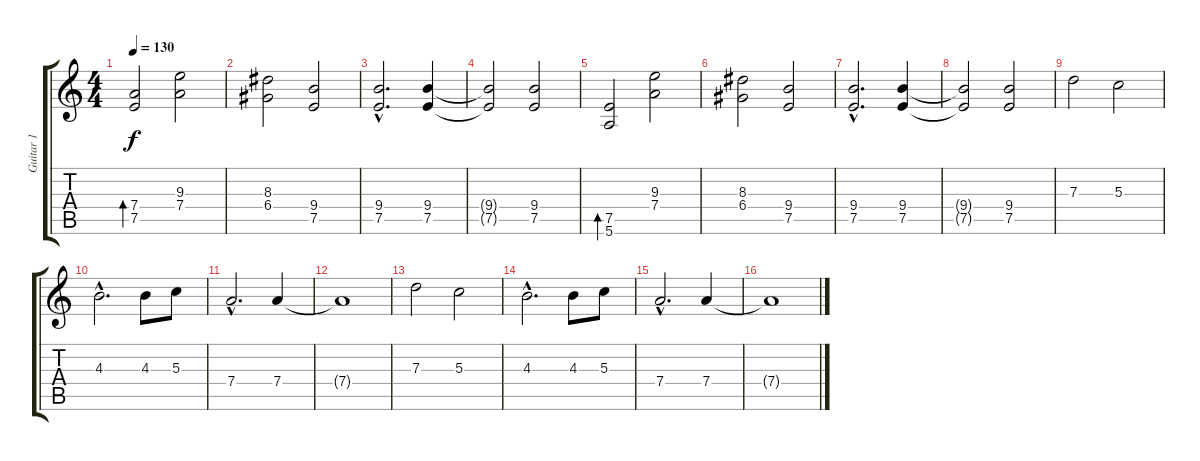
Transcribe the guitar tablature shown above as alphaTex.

\track ("Guitar 1" "Guitar 1") {instrument distortionguitar}
\staff {score tabs}
\tuning (E4 B3 G3 D3 A2 E2) {hide}
\ts (4 4)
\tempo 130
\clef g2
\ks c
(7.4 7.5).2{bd 120 dy f} (9.3 7.4).2 |
(8.3 6.4).2 (9.4 7.5).2 |
(9.4{hac} 7.5{hac}).2{d} (9.4 7.5).4 |
(9.4{t} 7.5{t}).2 (9.4 7.5).2 |
(7.5 5.6).2{bd 120} (9.3 7.4).2 |
(8.3 6.4).2 (9.4 7.5).2 |
(9.4{hac} 7.5{hac}).2{d} (9.4 7.5).4 |
(9.4{t} 7.5{t}).2 (9.4 7.5).2 |
7.3.2 5.3.2 |
4.3{hac}.2{d} 4.3.8 5.3.8 |
7.4{hac}.2{d} 7.4.4 |
7.4{t}.1 |
7.3.2 5.3.2 |
4.3{hac}.2{d} 4.3.8 5.3.8 |
7.4{hac}.2{d} 7.4.4 |
7.4{t}.1
